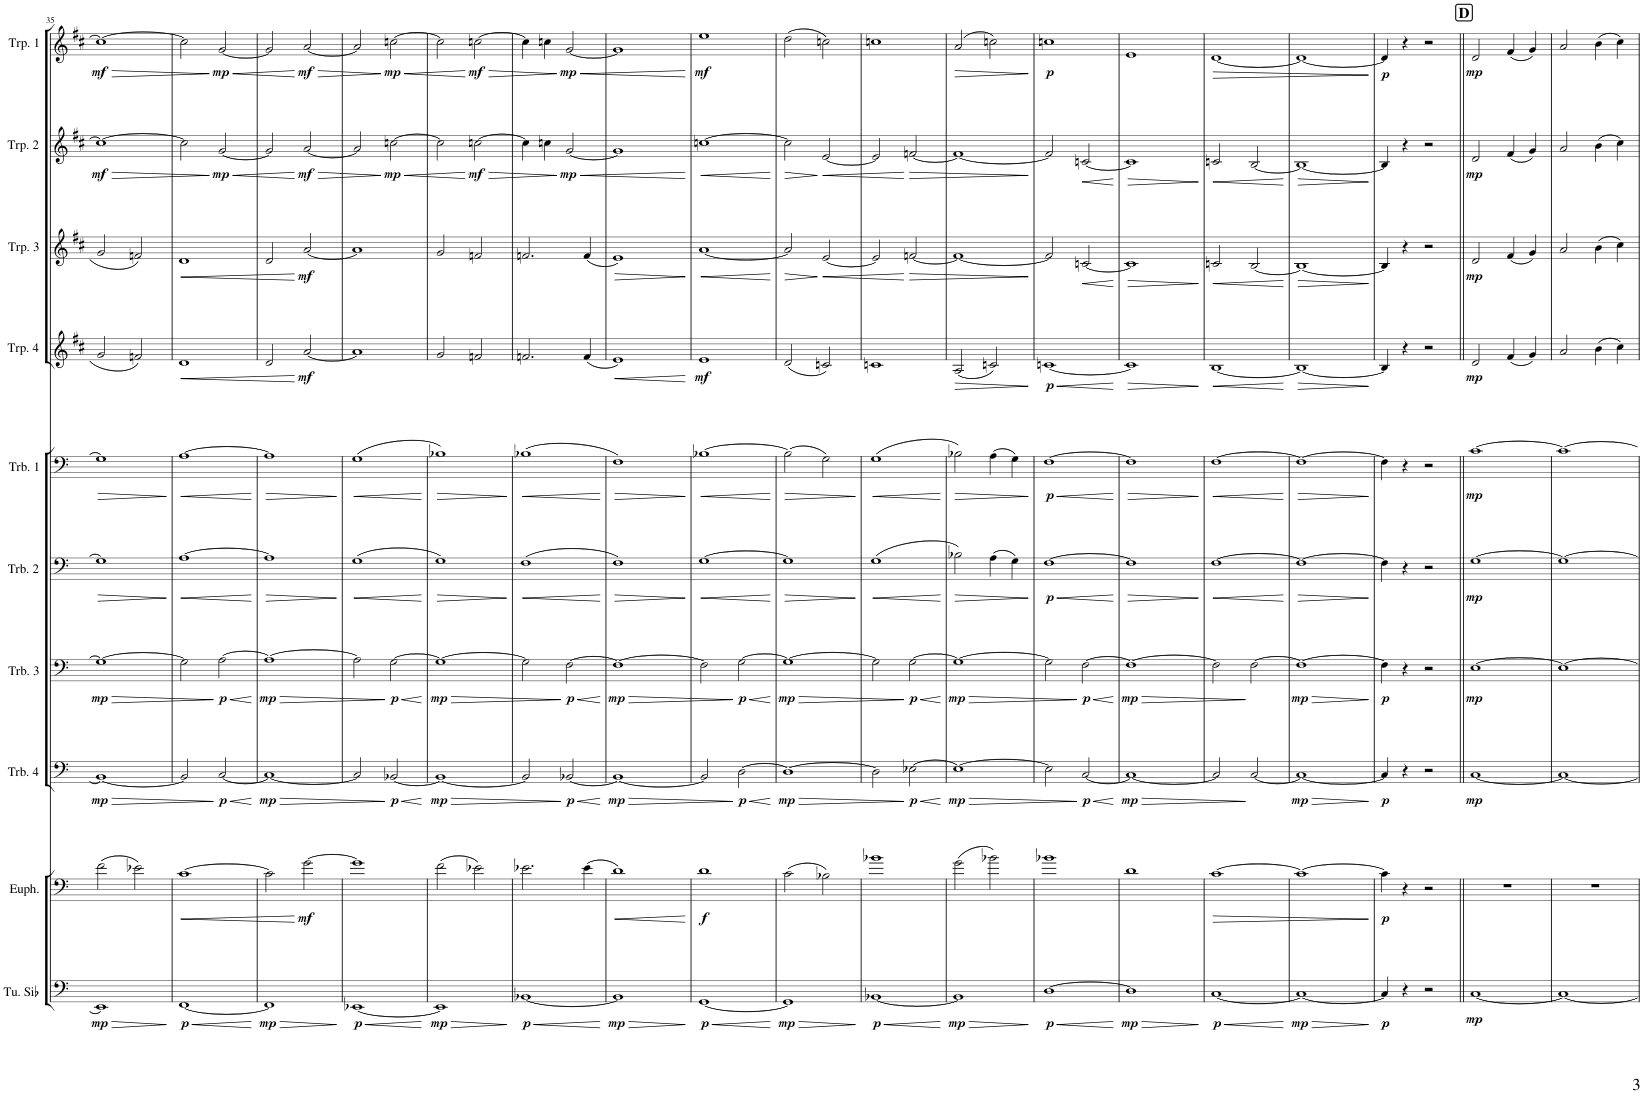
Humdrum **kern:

**kern	**dynam	**kern	**dynam	**kern	**dynam	**kern	**dynam	**kern	**dynam	**kern	**dynam	**kern	**dynam	**kern	**dynam	**kern	**dynam	**kern	**dynam
*part10	*part10	*part9	*part9	*part8	*part8	*part7	*part7	*part6	*part6	*part5	*part5	*part4	*part4	*part3	*part3	*part2	*part2	*part1	*part1
*staff10	*staff10	*staff9	*staff9	*staff8	*staff8	*staff7	*staff7	*staff6	*staff6	*staff5	*staff5	*staff4	*staff4	*staff3	*staff3	*staff2	*staff2	*staff1	*staff1
*I"Tuba en Sib	*	*I"Euphonium	*	*I"Trombone 4	*	*I"Trombone 3	*	*I"Trombone 2	*	*I"Trombone 1	*	*I"Trompette 4	*	*I"Trompette 3	*	*I"Trompette 2	*	*I"Trompette 1	*
*I'Tu. Sib	*	*I'Euph.	*	*I'Trb. 4	*	*I'Trb. 3	*	*I'Trb. 2	*	*I'Trb. 1	*	*I'Trp. 4	*	*I'Trp. 3	*	*I'Trp. 2	*	*I'Trp. 1	*
!!LO:PB:g=z
*clefF4	*	*clefF4	*	*clefF4	*	*clefF4	*	*clefF4	*	*clefF4	*	*clefG2	*	*clefG2	*	*clefG2	*	*clefG2	*
*	*	*	*	*	*	*	*	*	*	*	*	*Trd1c2	*	*Trd1c2	*	*Trd1c2	*	*Trd1c2	*
*k[]	*	*k[]	*	*k[]	*	*k[]	*	*k[]	*	*k[]	*	*k[f#c#]	*	*k[f#c#]	*	*k[f#c#]	*	*k[f#c#]	*
*M2/2	*	*M2/2	*	*M2/2	*	*M2/2	*	*M2/2	*	*M2/2	*	*M2/2	*	*M2/2	*	*M2/2	*	*M2/2	*
=35	=35	=35	=35	=35	=35	=35	=35	=35	=35	=35	=35	=35	=35	=35	=35	=35	=35	=35	=35
!	!LO:HP:b	!	!	!	!LO:HP:b	!	!LO:HP:b	!	!LO:HP:b	!	!LO:HP:b	!	!	!	!	!	!LO:HP:b	!	!LO:HP:b
!	!LO:DY:n=1:b	!	!	!	!LO:DY:n=1:b	!	!LO:DY:n=1:b	!	!	!	!	!	!	!	!	!	!LO:DY:n=1:b	!	!LO:DY:n=1:b
1EE-]	> mp	(2f\	.	1BB-_	> mp	1G_	> mp	1G]	>	1G]	>	2g/	.	2g/	.	1cc_	> mf	1cc_	> mf
.	.	2e-X\)	.	.	.	.	.	.	.	.	.	2fn/	.	2fn/	.	.	.	.	.
.	]	.	.	.	.	.	.	.	]	.	]	.	.	.	.	.	.	.	.
=36	=36	=36	=36	=36	=36	=36	=36	=36	=36	=36	=36	=36	=36	=36	=36	=36	=36	=36	=36
!	!LO:HP:b	!	!LO:HP:b	!	!	!	!	!	!LO:HP:b	!	!LO:HP:b	!	!LO:HP:b	!	!LO:HP:b	!	!	!	!
!	!LO:DY:n=1:b	!	!	!	!	!	!	!	!	!	!	!	!	!	!	!	!	!	!
[1FF	< p	[1c	<	2BB-/]	.	2G\]	.	[1A	<	[1A	<	1d	<	1d	<	2cc\]	.	2cc\]	.
!	!	!	!	!	!LO:HP:n=1:b	!	!LO:HP:n=1:b	!	!	!	!	!	!	!	!	!	!LO:HP:n=1:b	!	!LO:HP:n=1:b
!	!	!	!	!	!LO:DY:n=1:b	!	!LO:DY:n=1:b	!	!	!	!	!	!	!	!	!	!LO:DY:n=1:b	!	!LO:DY:n=1:b
.	.	.	.	[2C/	] < p	[2A\	] < p	.	.	.	.	.	.	.	.	[2g/	] < mp	[2g/	] < mp
.	[	.	.	.	[	.	[	.	[	.	[	.	.	.	.	.	.	.	.
=37	=37	=37	=37	=37	=37	=37	=37	=37	=37	=37	=37	=37	=37	=37	=37	=37	=37	=37	=37
!	!LO:HP:b	!	!	!	!LO:HP:b	!	!LO:HP:b	!	!LO:HP:b	!	!LO:HP:b	!	!	!	!	!	!	!	!
!	!LO:DY:n=1:b	!	!	!	!LO:DY:n=1:b	!	!LO:DY:n=1:b	!	!	!	!	!	!	!	!	!	!	!	!
1FF]	> mp	2c\]	.	1C_	> mp	1A_	> mp	1A]	>	1A]	>	2d/	.	2d/	.	2g/]	.	2g/]	.
!	!	!	!LO:DY:n=1:b	!	!	!	!	!	!	!	!	!	!LO:DY:n=1:b	!	!LO:DY:n=1:b	!	!LO:HP:n=1:b	!	!LO:HP:n=1:b
!	!	!	!	!	!	!	!	!	!	!	!	!	!	!	!	!	!LO:DY:n=1:b	!	!LO:DY:n=1:b
.	.	[2g\	[ mf	.	.	.	.	.	.	.	.	[2a/	[ mf	[2a/	[ mf	[2a/	[ > mf	[2a/	[ > mf
.	]	.	.	.	.	.	.	.	]	.	]	.	.	.	.	.	.	.	.
=38	=38	=38	=38	=38	=38	=38	=38	=38	=38	=38	=38	=38	=38	=38	=38	=38	=38	=38	=38
!	!LO:HP:b	!	!	!	!	!	!	!	!LO:HP:b	!	!LO:HP:b	!	!	!	!	!	!	!	!
!	!LO:DY:n=1:b	!	!	!	!	!	!	!	!	!	!	!	!	!	!	!	!	!	!
[1EE-X	< p	1g]	.	2C/]	.	2A\]	.	(1G	<	(1G	<	1a]	.	1a]	.	2a/]	.	2a/]	.
!	!	!	!	!	!LO:HP:n=1:b	!	!LO:HP:n=1:b	!	!	!	!	!	!	!	!	!	!LO:HP:n=1:b	!	!LO:HP:n=1:b
!	!	!	!	!	!LO:DY:n=1:b	!	!LO:DY:n=1:b	!	!	!	!	!	!	!	!	!	!LO:DY:n=1:b	!	!LO:DY:n=1:b
.	.	.	.	[2BB-X/	] < p	[2G\	] < p	.	.	.	.	.	.	.	.	[2ccn\	] < mp	[2ccn\	] < mp
.	[	.	.	.	[	.	[	.	[	.	[	.	.	.	.	.	.	.	.
=39	=39	=39	=39	=39	=39	=39	=39	=39	=39	=39	=39	=39	=39	=39	=39	=39	=39	=39	=39
!	!LO:HP:b	!	!	!	!LO:HP:b	!	!LO:HP:b	!	!LO:HP:b	!	!LO:HP:b	!	!	!	!	!	!	!	!
!	!LO:DY:n=1:b	!	!	!	!LO:DY:n=1:b	!	!LO:DY:n=1:b	!	!	!	!	!	!	!	!	!	!	!	!
1EE-]	> mp	(2f\	.	1BB-_	> mp	1G_	> mp	1G)	>	1B-X)	>	2g/	.	2g/	.	2cc\]	.	2cc\]	.
!	!	!	!	!	!	!	!	!	!	!	!	!	!	!	!	!	!LO:HP:n=1:b	!	!LO:HP:n=1:b
!	!	!	!	!	!	!	!	!	!	!	!	!	!	!	!	!	!LO:DY:n=1:b	!	!LO:DY:n=1:b
.	.	2e-X\)	.	.	.	.	.	.	.	.	.	2fn/	.	2fn/	.	[2ccn\	[ > mf	[2ccn\	[ > mf
.	]	.	.	.	.	.	.	.	]	.	]	.	.	.	.	.	.	.	.
=40	=40	=40	=40	=40	=40	=40	=40	=40	=40	=40	=40	=40	=40	=40	=40	=40	=40	=40	=40
!	!LO:HP:b	!	!	!	!	!	!	!	!LO:HP:b	!	!LO:HP:b	!	!	!	!	!	!	!	!
!	!LO:DY:n=1:b	!	!	!	!	!	!	!	!	!	!	!	!	!	!	!	!	!	!
[1BB-X	< p	2.e-X\	.	2BB-/]	.	2G\]	.	(1F	<	(1B-X	<	2.fn/	.	2.fn/	.	4cc\]	.	4cc\]	.
.	.	.	.	.	.	.	.	.	.	.	.	.	.	.	.	4ccn\	.	4ccn\	.
!	!	!	!	!	!LO:HP:n=1:b	!	!LO:HP:n=1:b	!	!	!	!	!	!	!	!	!	!LO:HP:n=1:b	!	!LO:HP:n=1:b
!	!	!	!	!	!LO:DY:n=1:b	!	!LO:DY:n=1:b	!	!	!	!	!	!	!	!	!	!LO:DY:n=1:b	!	!LO:DY:n=1:b
.	.	.	.	[2BB-X/	] < p	[2F\	] < p	.	.	.	.	.	.	.	.	[2g/	] < mp	[2g/	] < mp
.	.	(4e-\	.	.	.	.	.	.	.	.	.	(4f/	.	(4f/	.	.	.	.	.
.	[	.	.	.	[	.	[	.	[	.	[	.	.	.	.	.	.	.	.
=41	=41	=41	=41	=41	=41	=41	=41	=41	=41	=41	=41	=41	=41	=41	=41	=41	=41	=41	=41
!	!LO:HP:b	!	!LO:HP:b	!	!LO:HP:b	!	!LO:HP:b	!	!LO:HP:b	!	!LO:HP:b	!	!LO:HP:b	!	!LO:HP:b	!	!	!	!
!	!LO:DY:n=1:b	!	!	!	!LO:DY:n=1:b	!	!LO:DY:n=1:b	!	!	!	!	!	!	!	!	!	!	!	!
1BB-]	> mp	1d)	<	1BB-_	> mp	1F_	> mp	1F)	>	1F)	>	1e)	<	1e)	>	1g]	.	1g]	.
.	]	.	[	.	.	.	.	.	]	.	]	.	[	.	]	.	[	.	[
=42	=42	=42	=42	=42	=42	=42	=42	=42	=42	=42	=42	=42	=42	=42	=42	=42	=42	=42	=42
!	!LO:HP:b	!	!	!	!	!	!	!	!LO:HP:b	!	!LO:HP:b	!	!	!	!LO:HP:b	!	!LO:HP:b	!	!
!	!LO:DY:n=1:b	!	!LO:DY:b	!	!	!	!	!	!	!	!	!	!LO:DY:b	!	!	!	!	!	!LO:DY:b
[1GG	< p	1d	f	2BB-/]	.	2F\]	.	[1G	<	[1B-X	<	1e	mf	[1a	<	[1ccn	<	1ee	mf
!	!	!	!	!	!LO:HP:n=1:b	!	!LO:HP:n=1:b	!	!	!	!	!	!	!	!	!	!	!	!
!	!	!	!	!	!LO:DY:n=1:b	!	!LO:DY:n=1:b	!	!	!	!	!	!	!	!	!	!	!	!
.	.	.	.	[2D\	] < p	[2G\	] < p	.	.	.	.	.	.	.	.	.	.	.	.
.	[	.	.	.	[	.	[	.	[	.	[	.	.	.	[	.	[	.	.
=43	=43	=43	=43	=43	=43	=43	=43	=43	=43	=43	=43	=43	=43	=43	=43	=43	=43	=43	=43
!	!LO:HP:b	!	!	!	!LO:HP:b	!	!LO:HP:b	!	!LO:HP:b	!	!LO:HP:b	!	!	!	!LO:HP:b	!	!LO:HP:b	!	!
!	!LO:DY:n=1:b	!	!	!	!LO:DY:n=1:b	!	!LO:DY:n=1:b	!	!	!	!	!	!	!	!	!	!	!	!
1GG]	> mp	(2c\	.	1D_	> mp	1G_	> mp	1G]	>	(2B-\]	>	(2d/	.	2a/]	>	2cc\]	>	(2dd\	.
!	!	!	!	!	!	!	!	!	!	!	!	!	!	!	!LO:HP:n=1:b	!	!LO:HP:n=1:b	!	!
.	.	2B-X\)	.	.	.	.	.	.	.	2G\)	.	2cn/)	.	[2e/	] <	[2e/	] <	2ccn\)	.
.	]	.	.	.	.	.	.	.	]	.	]	.	.	.	.	.	.	.	.
=44	=44	=44	=44	=44	=44	=44	=44	=44	=44	=44	=44	=44	=44	=44	=44	=44	=44	=44	=44
!	!LO:HP:b	!	!	!	!	!	!	!	!LO:HP:b	!	!LO:HP:b	!	!	!	!	!	!	!	!
!	!LO:DY:n=1:b	!	!	!	!	!	!	!	!	!	!	!	!	!	!	!	!	!	!
[1BB-X	< p	1b-X	.	2D\]	.	2G\]	.	(1G	<	(1G	<	1cn	.	2e/]	.	2e/]	.	1ccn	.
!	!	!	!	!	!LO:HP:n=1:b	!	!LO:HP:n=1:b	!	!	!	!	!	!	!	!LO:HP:n=1:b	!	!LO:HP:n=1:b	!	!
!	!	!	!	!	!LO:DY:n=1:b	!	!LO:DY:n=1:b	!	!	!	!	!	!	!	!	!	!	!	!
.	.	.	.	[2E-X\	] < p	[2G\	] < p	.	.	.	.	.	.	[2fn/	[ >	[2fn/	[ >	.	.
.	[	.	.	.	[	.	[	.	[	.	[	.	.	.	.	.	.	.	.
=45	=45	=45	=45	=45	=45	=45	=45	=45	=45	=45	=45	=45	=45	=45	=45	=45	=45	=45	=45
!	!LO:HP:b	!	!	!	!LO:HP:b	!	!LO:HP:b	!	!LO:HP:b	!	!LO:HP:b	!	!LO:HP:b	!	!	!	!	!	!LO:HP:b
!	!LO:DY:n=1:b	!	!	!	!LO:DY:n=1:b	!	!LO:DY:n=1:b	!	!	!	!	!	!	!	!	!	!	!	!
1BB-]	> mp	(2g\	.	1E-_	> mp	1G_	> mp	2B-X\)	>	2B-X\)	>	(2A/	>	1f_	.	1f_	.	(2a/	>
.	.	2b-X\)	.	.	.	.	.	(4A\	.	(4A\	.	2cn/)	.	.	.	.	.	2ccn\)	.
.	.	.	.	.	.	.	.	4G\)	.	4G\)	.	.	.	.	.	.	.	.	.
.	]	.	.	.	.	.	.	.	]	.	]	.	]	.	]	.	]	.	]
=46	=46	=46	=46	=46	=46	=46	=46	=46	=46	=46	=46	=46	=46	=46	=46	=46	=46	=46	=46
!	!LO:HP:b	!	!	!	!	!	!	!	!LO:HP:b	!	!LO:HP:b	!	!LO:HP:b	!	!	!	!	!	!
!	!LO:DY:n=1:b	!	!	!	!	!	!	!	!LO:DY:n=1:b	!	!LO:DY:n=1:b	!	!LO:DY:n=1:b	!	!	!	!	!	!LO:DY:b
[1D	< p	1b-X	.	2E-\]	.	2G\]	.	[1F	< p	[1F	< p	[1cn	< p	2f/]	.	2f/]	.	1ccn	p
!	!	!	!	!	!LO:HP:n=1:b	!	!LO:HP:n=1:b	!	!	!	!	!	!	!	!LO:HP:b	!	!LO:HP:b	!	!
!	!	!	!	!	!LO:DY:n=1:b	!	!LO:DY:n=1:b	!	!	!	!	!	!	!	!	!	!	!	!
.	.	.	.	[2C/	] < p	[2F\	] < p	.	.	.	.	.	.	[2cn/	<	[2cn/	<	.	.
.	[	.	.	.	[	.	[	.	[	.	[	.	[	.	[	.	[	.	.
=47	=47	=47	=47	=47	=47	=47	=47	=47	=47	=47	=47	=47	=47	=47	=47	=47	=47	=47	=47
!	!LO:HP:b	!	!	!	!LO:HP:b	!	!LO:HP:b	!	!LO:HP:b	!	!LO:HP:b	!	!LO:HP:b	!	!LO:HP:b	!	!LO:HP:b	!	!
!	!LO:DY:n=1:b	!	!	!	!LO:DY:n=1:b	!	!LO:DY:n=1:b	!	!	!	!	!	!	!	!	!	!	!	!
1D]	> mp	1d	.	1C_	> mp	1F_	> mp	1F]	>	1F]	>	1c]	>	1c]	>	1c]	>	1e	.
.	]	.	.	.	.	.	.	.	]	.	]	.	]	.	]	.	]	.	.
=48	=48	=48	=48	=48	=48	=48	=48	=48	=48	=48	=48	=48	=48	=48	=48	=48	=48	=48	=48
!	!LO:HP:b	!	!LO:HP:b	!	!	!	!	!	!LO:HP:b	!	!LO:HP:b	!	!LO:HP:b	!	!LO:HP:b	!	!LO:HP:b	!	!LO:HP:b
!	!LO:DY:n=1:b	!	!	!	!	!	!	!	!	!	!	!	!	!	!	!	!	!	!
[1C	< p	[1c	>	2C/]	.	2F\]	.	[1F	<	[1F	<	[1B	<	2cn/	<	2cn/	<	[1d	>
.	.	.	.	[2C/	]	[2F\	]	.	.	.	.	.	.	[2B/	.	[2B/	.	.	.
.	[	.	.	.	.	.	.	.	[	.	[	.	[	.	[	.	[	.	.
=49	=49	=49	=49	=49	=49	=49	=49	=49	=49	=49	=49	=49	=49	=49	=49	=49	=49	=49	=49
!	!LO:HP:b	!	!	!	!LO:HP:b	!	!LO:HP:b	!	!LO:HP:b	!	!LO:HP:b	!	!LO:HP:b	!	!LO:HP:b	!	!LO:HP:b	!	!
!	!LO:DY:n=1:b	!	!	!	!LO:DY:n=1:b	!	!LO:DY:n=1:b	!	!	!	!	!	!	!	!	!	!	!	!
1C_	> mp	1c_	.	1C_	> mp	1F_	> mp	1F_	>	1F_	>	1B_	>	1B_	>	1B_	>	1d_	.
.	]	.	]	.	]	.	]	.	]	.	]	.	]	.	]	.	]	.	]
=50	=50	=50	=50	=50	=50	=50	=50	=50	=50	=50	=50	=50	=50	=50	=50	=50	=50	=50	=50
!	!LO:DY:b	!	!LO:DY:b	!	!LO:DY:b	!	!LO:DY:b	!	!	!	!	!	!	!	!	!	!	!	!LO:DY:b
4C/]	p	4c\]	p	4C/]	p	4F\]	p	4F\]	.	4F\]	.	4B/]	.	4B/]	.	4B/]	.	4d/]	p
4r	.	4r	.	4r	.	4r	.	4r	.	4r	.	4r	.	4r	.	4r	.	4r	.
2r	.	2r	.	2r	.	2r	.	2r	.	2r	.	2r	.	2r	.	2r	.	2r	.
!!LO:REH:place=s1:a:B:cj:fs=14:t=D
=51||	=51||	=51||	=51||	=51||	=51||	=51||	=51||	=51||	=51||	=51||	=51||	=51||	=51||	=51||	=51||	=51||	=51||	=51||	=51||
!	!LO:DY:b	!	!	!	!LO:DY:b	!	!LO:DY:b	!	!LO:DY:b	!	!LO:DY:b	!	!LO:DY:b	!	!LO:DY:b	!	!LO:DY:b	!	!LO:DY:b
[1C	mp	1r	.	[1C	mp	[1E	mp	[1G	mp	[1c	mp	2d/	mp	2d/	mp	2d/	mp	2d/	mp
.	.	.	.	.	.	.	.	.	.	.	.	(4f#/	.	(4f#/	.	(4f#/	.	(4f#/	.
.	.	.	.	.	.	.	.	.	.	.	.	4g/)	.	4g/)	.	4g/)	.	4g/)	.
=52	=52	=52	=52	=52	=52	=52	=52	=52	=52	=52	=52	=52	=52	=52	=52	=52	=52	=52	=52
1C_	.	1r	.	1C_	.	1E_	.	1G_	.	1c_	.	2a/	.	2a/	.	2a/	.	2a/	.
.	.	.	.	.	.	.	.	.	.	.	.	(4b\	.	(4b\	.	(4b\	.	(4b\	.
.	.	.	.	.	.	.	.	.	.	.	.	4cc#\)	.	4cc#\)	.	4cc#\)	.	4cc#\)	.
=	=	=	=	=	=	=	=	=	=	=	=	=	=	=	=	=	=	=	=
*-	*-	*-	*-	*-	*-	*-	*-	*-	*-	*-	*-	*-	*-	*-	*-	*-	*-	*-	*-
